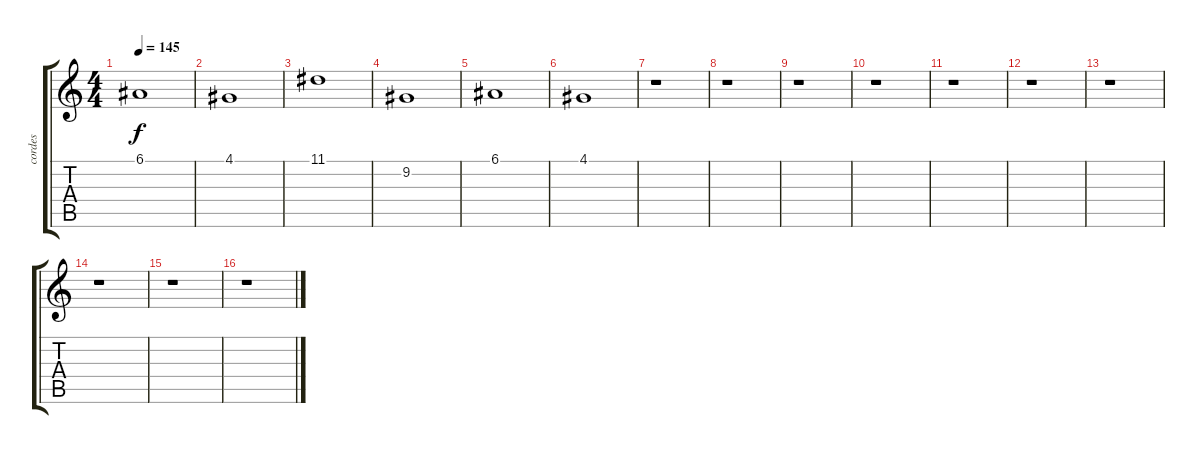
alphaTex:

\track ("cordes" "cordes") {instrument stringensemble2}
\staff {score tabs}
\tuning (E4 B3 G3 D3 A2 E2) {hide}
\ts (4 4)
\tempo 145
\clef g2
\ks c
6.1.1{dy f} |
4.1.1 |
11.1.1 |
9.2.1 |
6.1.1 |
4.1.1 |
r.1 |
r.1 |
r.1 |
r.1 |
r.1 |
r.1 |
r.1 |
r.1 |
r.1 |
r.1
